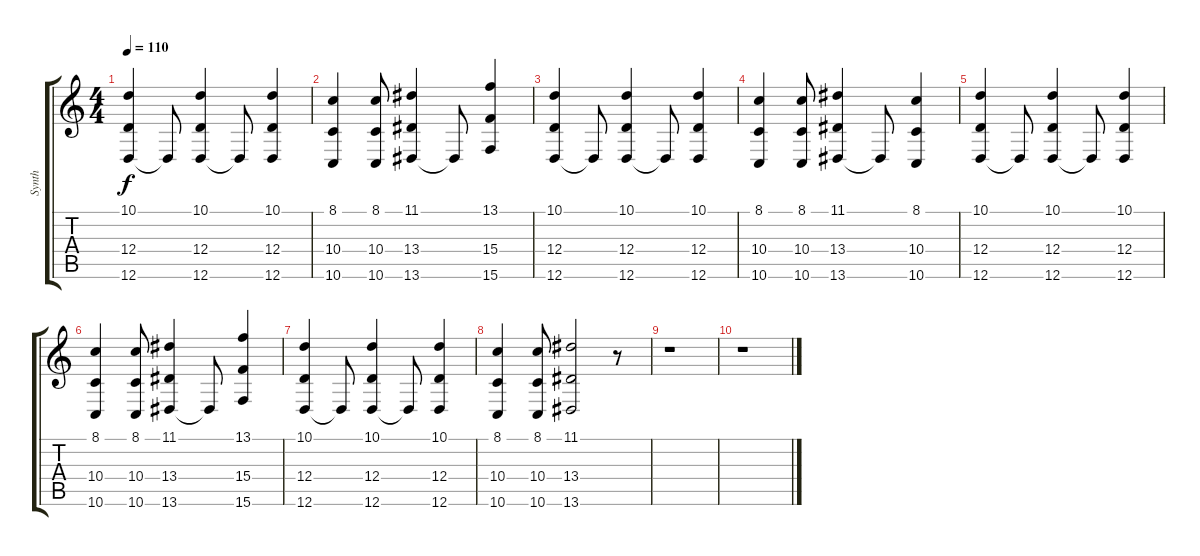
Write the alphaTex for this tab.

\track ("Synth" "Synth") {instrument pad3polysynth}
\staff {score tabs}
\tuning (E4 B3 G3 D3 A2 D2) {hide}
\ts (4 4)
\tempo 110
\clef g2
\ks c
(10.1 12.4 12.6).4{dy f} 12.6{t}.8 (10.1 12.4 12.6).4 12.6{t}.8 (10.1 12.4 12.6).4 |
(8.1 10.4 10.6).4 (8.1 10.4 10.6).8 (11.1 13.4 13.6).4 13.6{t}.8 (13.1 15.4 15.6).4 |
(10.1 12.4 12.6).4 12.6{t}.8 (10.1 12.4 12.6).4 12.6{t}.8 (10.1 12.4 12.6).4 |
(8.1 10.4 10.6).4 (8.1 10.4 10.6).8 (11.1 13.4 13.6).4 13.6{t}.8 (8.1 10.4 10.6).4 |
(10.1 12.4 12.6).4 12.6{t}.8 (10.1 12.4 12.6).4 12.6{t}.8 (10.1 12.4 12.6).4 |
(8.1 10.4 10.6).4 (8.1 10.4 10.6).8 (11.1 13.4 13.6).4 13.6{t}.8 (13.1 15.4 15.6).4 |
(10.1 12.4 12.6).4 12.6{t}.8 (10.1 12.4 12.6).4 12.6{t}.8 (10.1 12.4 12.6).4 |
(8.1 10.4 10.6).4 (8.1 10.4 10.6).8 (11.1 13.4 13.6).2 r.8 |
r.1 |
r.1
